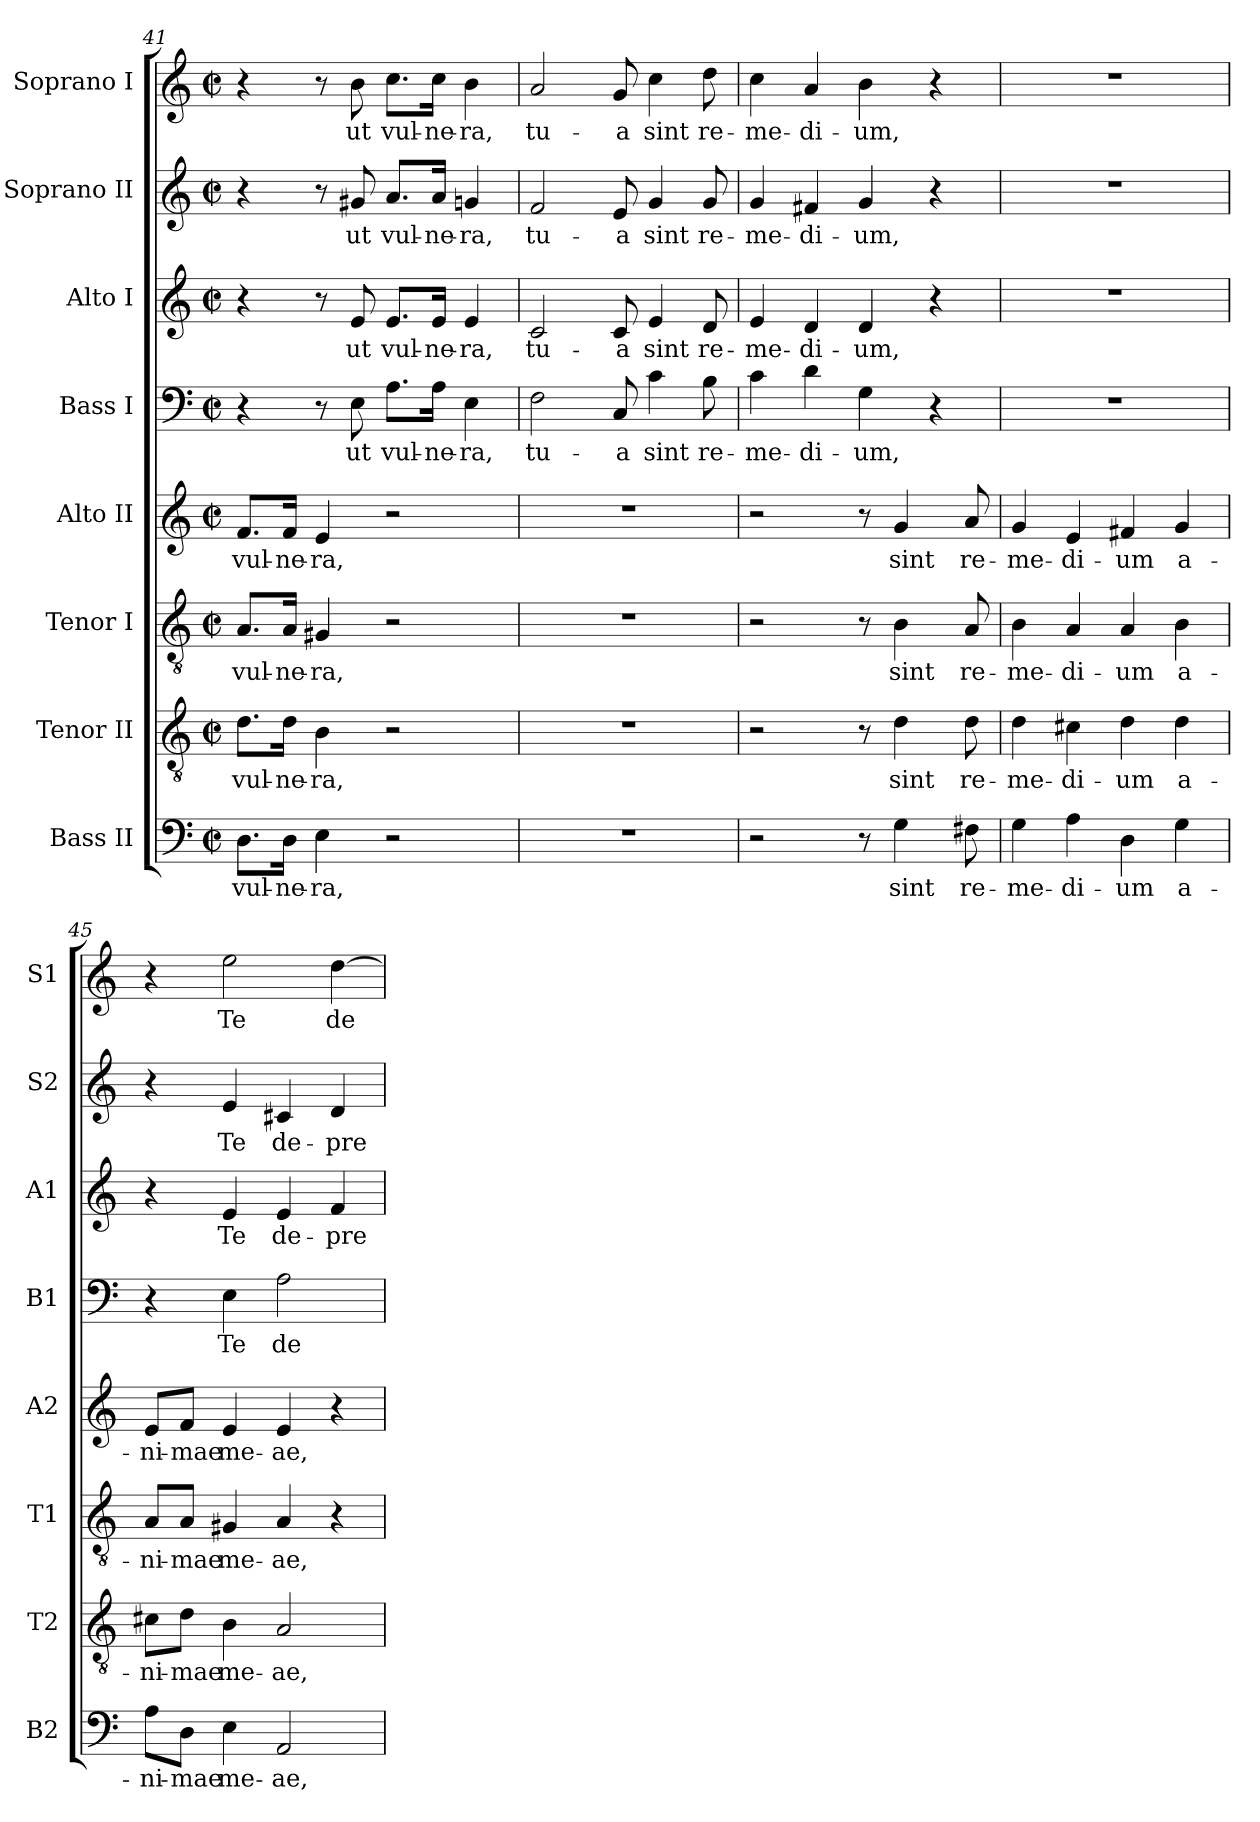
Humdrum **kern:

**kern	**text	**kern	**text	**kern	**text	**kern	**text	**kern	**text	**kern	**text	**kern	**text	**kern	**text
*part8	*part8	*part7	*part7	*part6	*part6	*part5	*part5	*part4	*part4	*part3	*part3	*part2	*part2	*part1	*part1
*staff8	*staff8	*staff7	*staff7	*staff6	*staff6	*staff5	*staff5	*staff4	*staff4	*staff3	*staff3	*staff2	*staff2	*staff1	*staff1
*I"Bass II	*	*I"Tenor II	*	*I"Tenor I	*	*I"Alto II	*	*I"Bass I	*	*I"Alto I	*	*I"Soprano II	*	*I"Soprano I	*
*I'B2	*	*I'T2	*	*I'T1	*	*I'A2	*	*I'B1	*	*I'A1	*	*I'S2	*	*I'S1	*
!!LO:PB:g=z
*clefF4	*	*clefGv2	*	*clefGv2	*	*clefG2	*	*clefF4	*	*clefG2	*	*clefG2	*	*clefG2	*
*k[]	*	*k[]	*	*k[]	*	*k[]	*	*k[]	*	*k[]	*	*k[]	*	*k[]	*
*C:	*	*C:	*	*C:	*	*C:	*	*C:	*	*C:	*	*C:	*	*C:	*
*M2/2	*	*M2/2	*	*M2/2	*	*M2/2	*	*M2/2	*	*M2/2	*	*M2/2	*	*M2/2	*
*met(c|)	*	*met(c|)	*	*met(c|)	*	*met(c|)	*	*met(c|)	*	*met(c|)	*	*met(c|)	*	*met(c|)	*
=41	=41	=41	=41	=41	=41	=41	=41	=41	=41	=41	=41	=41	=41	=41	=41
8.D\L	vul-	8.d\L	vul-	8.A/L	vul-	8.f/L	vul-	4r	.	4r	.	4r	.	4r	.
16D\Jk	-ne-	16d\Jk	-ne-	16A/Jk	-ne-	16f/Jk	-ne-	.	.	.	.	.	.	.	.
4E\	-ra,	4B\	-ra,	4G#X/	-ra,	4e/	-ra,	8r	.	8r	.	8r	.	8r	.
.	.	.	.	.	.	.	.	8E\	ut	8e/	ut	8g#X/	ut	8b\	ut
2r	.	2r	.	2r	.	2r	.	8.A\L	vul-	8.e/L	vul-	8.a/L	vul-	8.cc\L	vul-
.	.	.	.	.	.	.	.	16A\Jk	-ne-	16e/Jk	-ne-	16a/Jk	-ne-	16cc\Jk	-ne-
.	.	.	.	.	.	.	.	4E\	-ra,	4e/	-ra,	4gn/	-ra,	4b\	-ra,
=42	=42	=42	=42	=42	=42	=42	=42	=42	=42	=42	=42	=42	=42	=42	=42
1r	.	1r	.	1r	.	1r	.	2F\	tu-	2c/	tu-	2f/	tu-	2a/	tu-
.	.	.	.	.	.	.	.	8C/	-a	8c/	-a	8e/	-a	8g/	-a
.	.	.	.	.	.	.	.	4c\	sint	4e/	sint	4g/	sint	4cc\	sint
.	.	.	.	.	.	.	.	8B\	re-	8d/	re-	8g/	re-	8dd\	re-
=43	=43	=43	=43	=43	=43	=43	=43	=43	=43	=43	=43	=43	=43	=43	=43
2r	.	2r	.	2r	.	2r	.	4c\	-me-	4e/	-me-	4g/	-me-	4cc\	-me-
.	.	.	.	.	.	.	.	4d\	-di-	4d/	-di-	4f#X/	-di-	4a/	-di-
8r	.	8r	.	8r	.	8r	.	4G\	-um,	4d/	-um,	4g/	-um,	4b\	-um,
4G\	sint	4d\	sint	4B\	sint	4g/	sint	.	.	.	.	.	.	.	.
.	.	.	.	.	.	.	.	4r	.	4r	.	4r	.	4r	.
8F#X\	re-	8d\	re-	8A/	re-	8a/	re-	.	.	.	.	.	.	.	.
=44	=44	=44	=44	=44	=44	=44	=44	=44	=44	=44	=44	=44	=44	=44	=44
4G\	-me-	4d\	-me-	4B\	-me-	4g/	-me-	1r	.	1r	.	1r	.	1r	.
4A\	-di-	4c#X\	-di-	4A/	-di-	4e/	-di-	.	.	.	.	.	.	.	.
4D\	-um	4d\	-um	4A/	-um	4f#X/	-um	.	.	.	.	.	.	.	.
4G\	a-	4d\	a-	4B\	a-	4g/	a-	.	.	.	.	.	.	.	.
!!LO:PB:g=z
=45	=45	=45	=45	=45	=45	=45	=45	=45	=45	=45	=45	=45	=45	=45	=45
8A\L	-ni-	8c#X\L	-ni-	8A/L	-ni-	8e/L	-ni-	4r	.	4r	.	4r	.	4r	.
8D\J	-mae	8d\J	-mae	8A/J	-mae	8f/J	-mae	.	.	.	.	.	.	.	.
4E\	me-	4B\	me-	4G#X/	me-	4e/	me-	4E\	Te	4e/	Te	4e/	Te	2ee\	Te
2AA/	-ae,	2A/	-ae,	4A/	-ae,	4e/	-ae,	2A\	de-	4e/	de-	4c#X/	de-	.	.
.	.	.	.	4r	.	4r	.	.	.	4f/	-pre-	4d/	-pre-	[>4dd\	de-
=	=	=	=	=	=	=	=	=	=	=	=	=	=	=	=
*-	*-	*-	*-	*-	*-	*-	*-	*-	*-	*-	*-	*-	*-	*-	*-
